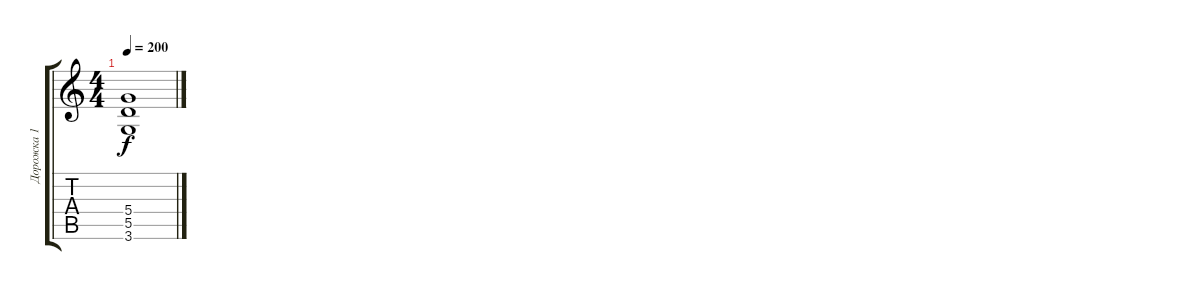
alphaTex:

\track ("Дорожка 1" "Дорожка 1") {instrument distortionguitar}
\staff {score tabs}
\tuning (E4 B3 G3 D3 A2 E2) {hide}
\ts (4 4)
\tempo 200
\clef g2
\ks c
(5.4 5.5 3.6).1{dy f}
